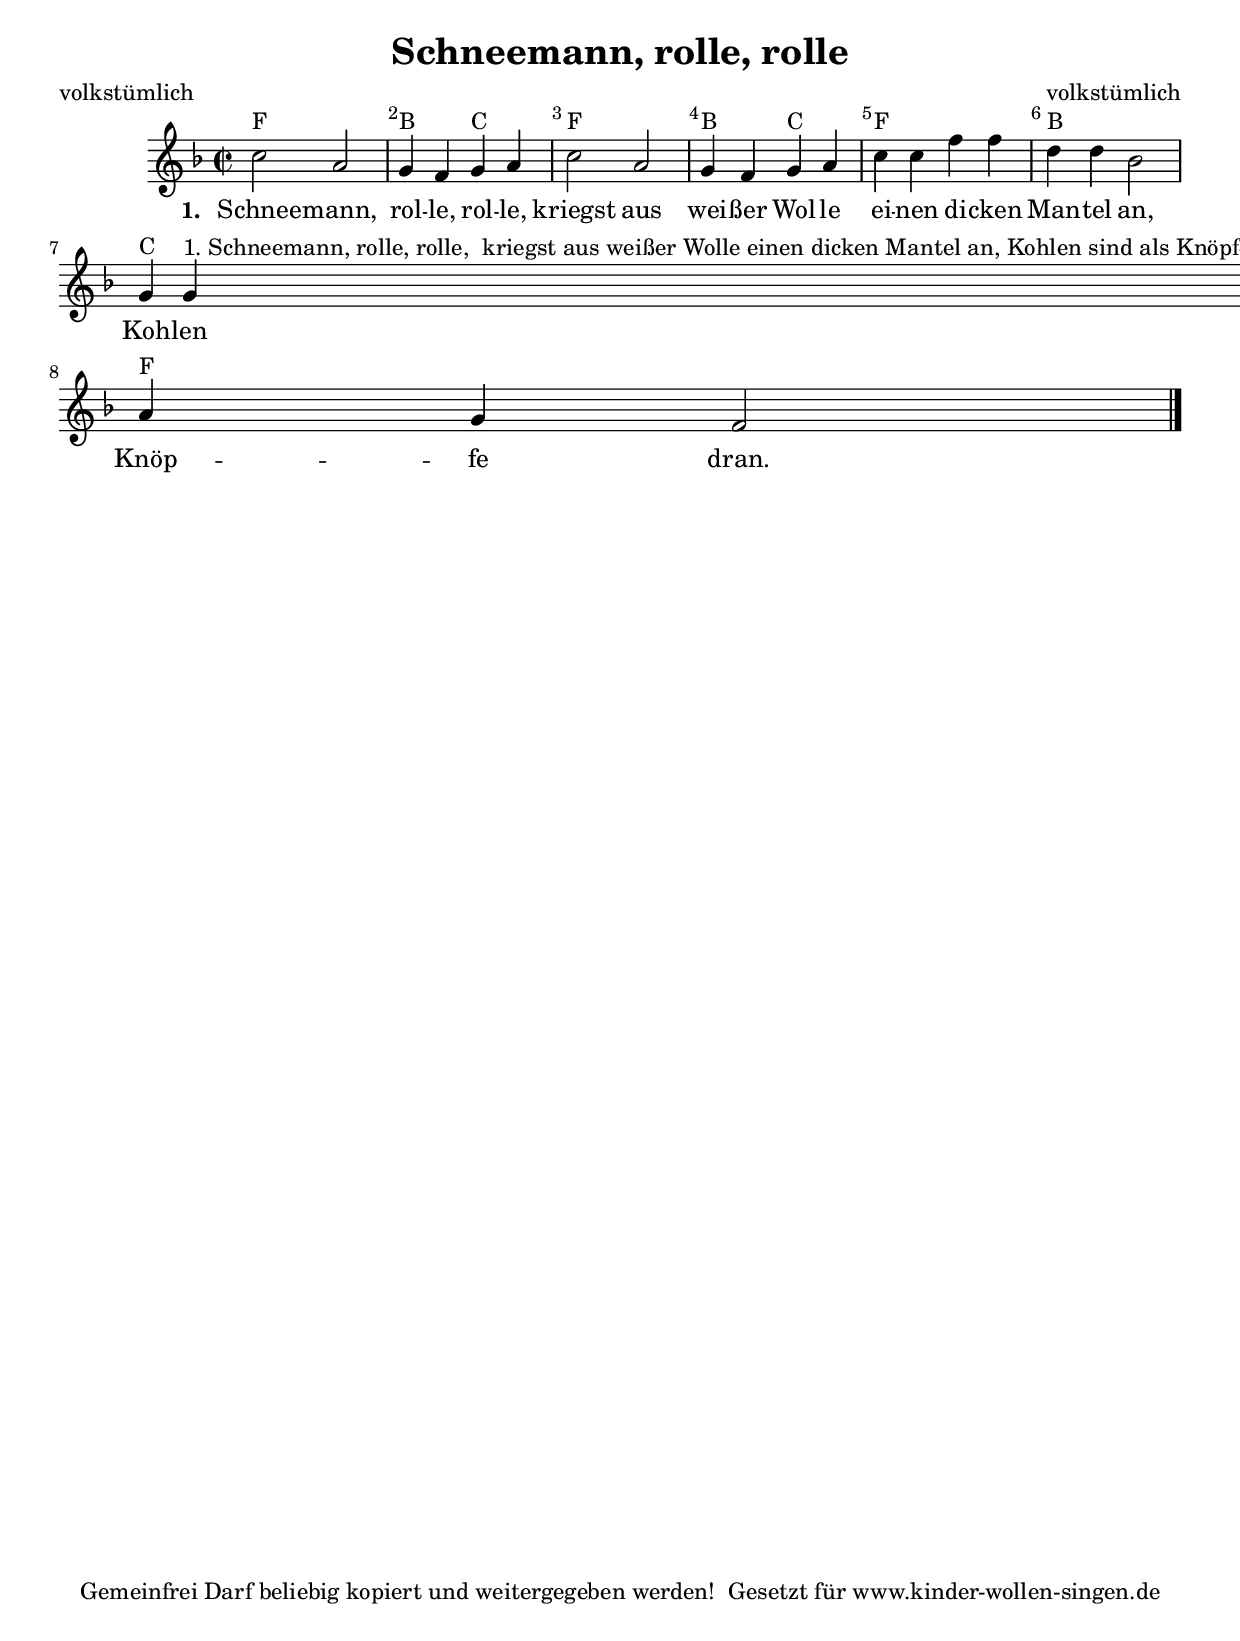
%=============================================
%   created by MuseScore Version: 0.9.6.3
%          Montag, 31. Januar 2011
%=============================================

\version "2.12.0"



#(set-default-paper-size "a4")

\paper {
  line-width    = 190\mm
  left-margin   = 10\mm
  top-margin    = 10\mm
  bottom-margin = 20\mm
  %%indent = 0 \mm 
  %%set to ##t if your score is less than one page: 
  ragged-last-bottom = ##t 
  ragged-bottom = ##f  
  %% in orchestral scores you probably want the two bold slashes 
  %% separating the systems: so uncomment the following line: 
  %% system-separator-markup = \slashSeparator 
  }

\header {
    title = "Schneemann, rolle, rolle"
    composer = "volkstümlich"
    poet = "volkstümlich"
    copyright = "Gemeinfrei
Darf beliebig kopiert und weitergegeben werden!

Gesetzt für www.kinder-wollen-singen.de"
    }

AvoiceAA = \relative c'{
    \set Staff.instrumentName = #""
    \set Staff.shortInstrumentName = #""
    \clef treble
    %staffkeysig
    \key f \major 
    %barkeysig: 
    \key f \major 
    %bartimesig: 
    \time 2/2 
    c'2 a      | % 1
    g4 f g a      | % 2
    c2 a      | % 3
    g4 f g a      | % 4
    c c f f      | % 5
    d d bes2      | % 6
    g4 g ^\markup {\upright  "1. Schneemann, rolle, rolle, 
kriegst aus weißer Wolle
einen dicken Mantel an,
Kohlen sind als Knöpfe dran.

2. Schneemann, guck nicht trübe,
kriegst die rote Rübe!
Zwischen deinen Äugelein
soll ein lustig Näslein sein.

3. Schneemann. lass dir sagen:
Zwei Kartoffelschalen
unter deinem Sonntagshut
stehen dir als Ohren gut.

4. Schneemann, lass dich loben!
Bis die Sonne droben
dich verbrennt mit Kleid und Fell,
bleibst du unser Spielgesell'."} c c      | % 7
    a g f2 \bar "|."\bar "|." 
}% end of last bar in partorvoice

      ApartAverseA = \lyricmode { \set stanza = " 1. " Schnee -- mann,  rol -- le,  rol -- le,  kriegst aus wei -- ßer  Wol -- le  ei -- nen  di -- cken  Man -- tel  an, Koh -- len  sind als Knöp -- fe  dran. }
theChords = \chordmode { 
    f1 b2 c2 f1 b2 c2 f1 b1 c1 f4 }%%end of chordlist 


\score { 
    << 
    \new ChordNames { \theChords } 
        \context Staff = ApartA << 
            \context Voice = AvoiceAA \AvoiceAA
        >>

         \context Lyrics = ApartAverseA\lyricsto AvoiceAA  \ApartAverseA



      \set Score.skipBars = ##t
      %%\set Score.melismaBusyProperties = #'()
      \override Score.BarNumber #'break-visibility = #end-of-line-invisible %%every bar is numbered.!!!
      %% remove previous line to get barnumbers only at beginning of system.
       #(set-accidental-style 'modern-cautionary)
      \set Score.markFormatter = #format-mark-box-letters %%boxed rehearsal-marks
%%        \override Score.TimeSignature #'style = #'() %%makes timesigs always numerical
      %% remove previous line to get cut-time/alla breve or common time 
      \set Score.pedalSustainStyle = #'mixed 
       %% make spanners comprise the note it end on, so that there is no doubt that this note is included.
       \override Score.TrillSpanner #'(bound-details right padding) = #-2
      \override Score.TextSpanner #'(bound-details right padding) = #-1
      %% Lilypond's normal textspanners are too weak:  
      \override Score.TextSpanner #'dash-period = #1
      \override Score.TextSpanner #'dash-fraction = #0.5
      %% lilypond chordname font, like mscore jazzfont, is both far too big and extremely ugly (olagunde@start.no):
      \override Score.ChordName #'font-family = #'roman 
      \override Score.ChordName #'font-size =#0 
      %% In my experience the normal thing in printed scores is maj7 and not the triangle. (olagunde):
      \set Score.majorSevenSymbol = \markup {maj7}
  >>

  %% Boosey and Hawkes, and Peters, have barlines spanning all staff-groups in a score,
  %% Eulenburg and Philharmonia, like Lilypond, have no barlines between staffgroups.
  %% If you want the Eulenburg/Lilypond style, comment out the following line:
  \layout {\context {\Score \consists Span_bar_engraver}}
}%% end of score-block 

#(set-global-staff-size 20)
